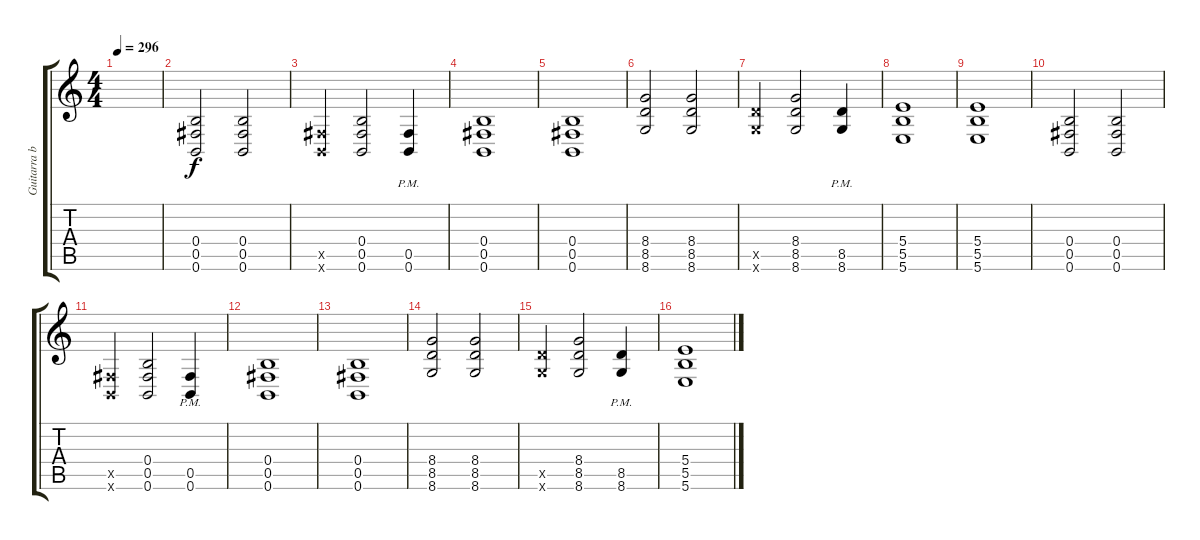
\track ("Guitarra base" "Guitarra b") {instrument distortionguitar}
\staff {score tabs}
\tuning (Db4 Ab3 E3 B2 Gb2 B1) {hide}
\ts (4 4)
\tempo 296
\clef g2
\ks c
|
(0.4 0.5 0.6).2 (0.4 0.5 0.6).2 |
(0.5{x} 0.6{x}).4 (0.4 0.5 0.6).2 (0.5{pm} 0.6{pm}).4 |
(0.4 0.5 0.6).1 |
(0.4 0.5 0.6).1 |
(8.4 8.5 8.6).2 (8.4 8.5 8.6).2 |
(8.5{x} 8.6{x}).4 (8.4 8.5 8.6).2 (8.5{pm} 8.6{pm}).4 |
(5.4 5.5 5.6).1 |
(5.4 5.5 5.6).1 |
(0.4 0.5 0.6).2 (0.4 0.5 0.6).2 |
(0.5{x} 0.6{x}).4 (0.4 0.5 0.6).2 (0.5{pm} 0.6{pm}).4 |
(0.4 0.5 0.6).1 |
(0.4 0.5 0.6).1 |
(8.4 8.5 8.6).2 (8.4 8.5 8.6).2 |
(8.5{x} 8.6{x}).4 (8.4 8.5 8.6).2 (8.5{pm} 8.6{pm}).4 |
(5.4 5.5 5.6).1
